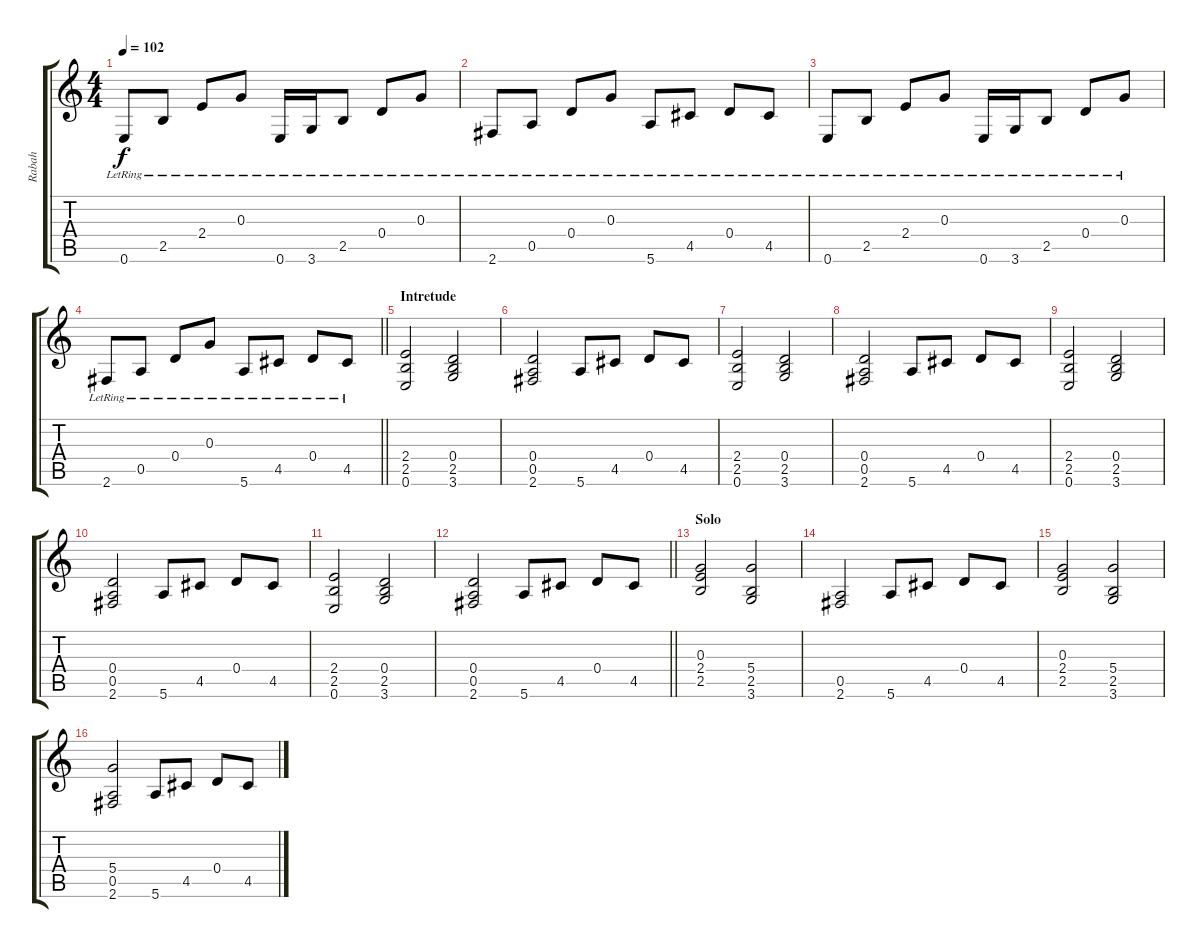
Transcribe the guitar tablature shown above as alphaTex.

\track ("Rabah" "Rabah") {instrument electricguitarclean}
\staff {score tabs}
\tuning (E4 B3 G3 D3 A2 E2) {hide}
\ts (4 4)
\tempo 102
\clef g2
\ks c
0.6{lr}.8{dy f} 2.5{lr}.8 2.4{lr}.8 0.3{lr}.8 0.6{lr}.16 3.6{lr}.16 2.5{lr}.8 0.4{lr}.8 0.3{lr}.8 |
2.6{lr}.8 0.5{lr}.8 0.4{lr}.8 0.3{lr}.8 5.6{lr}.8 4.5{lr}.8 0.4{lr}.8 4.5{lr}.8 |
0.6{lr}.8 2.5{lr}.8 2.4{lr}.8 0.3{lr}.8 0.6{lr}.16 3.6{lr}.16 2.5{lr}.8 0.4{lr}.8 0.3{lr}.8 |
\barLineRight lightlight
2.6{lr}.8 0.5{lr}.8 0.4{lr}.8 0.3{lr}.8 5.6{lr}.8 4.5{lr}.8 0.4{lr}.8 4.5{lr}.8 |
\section ("" "Intretude")
(2.4 2.5 0.6).2 (0.4 2.5 3.6).2 |
(0.4 0.5 2.6).2 5.6.8 4.5.8 0.4.8 4.5.8 |
(2.4 2.5 0.6).2 (0.4 2.5 3.6).2 |
(0.4 0.5 2.6).2 5.6.8 4.5.8 0.4.8 4.5.8 |
(2.4 2.5 0.6).2 (0.4 2.5 3.6).2 |
(0.4 0.5 2.6).2 5.6.8 4.5.8 0.4.8 4.5.8 |
(2.4 2.5 0.6).2 (0.4 2.5 3.6).2 |
\barLineRight lightlight
(0.4 0.5 2.6).2 5.6.8 4.5.8 0.4.8 4.5.8 |
\section ("" "Solo")
(0.3 2.4 2.5).2 (5.4 2.5 3.6).2 |
(0.5 2.6).2 5.6.8 4.5.8 0.4.8 4.5.8 |
(0.3 2.4 2.5).2 (5.4 2.5 3.6).2 |
(5.4 0.5 2.6).2 5.6.8 4.5.8 0.4.8 4.5.8
